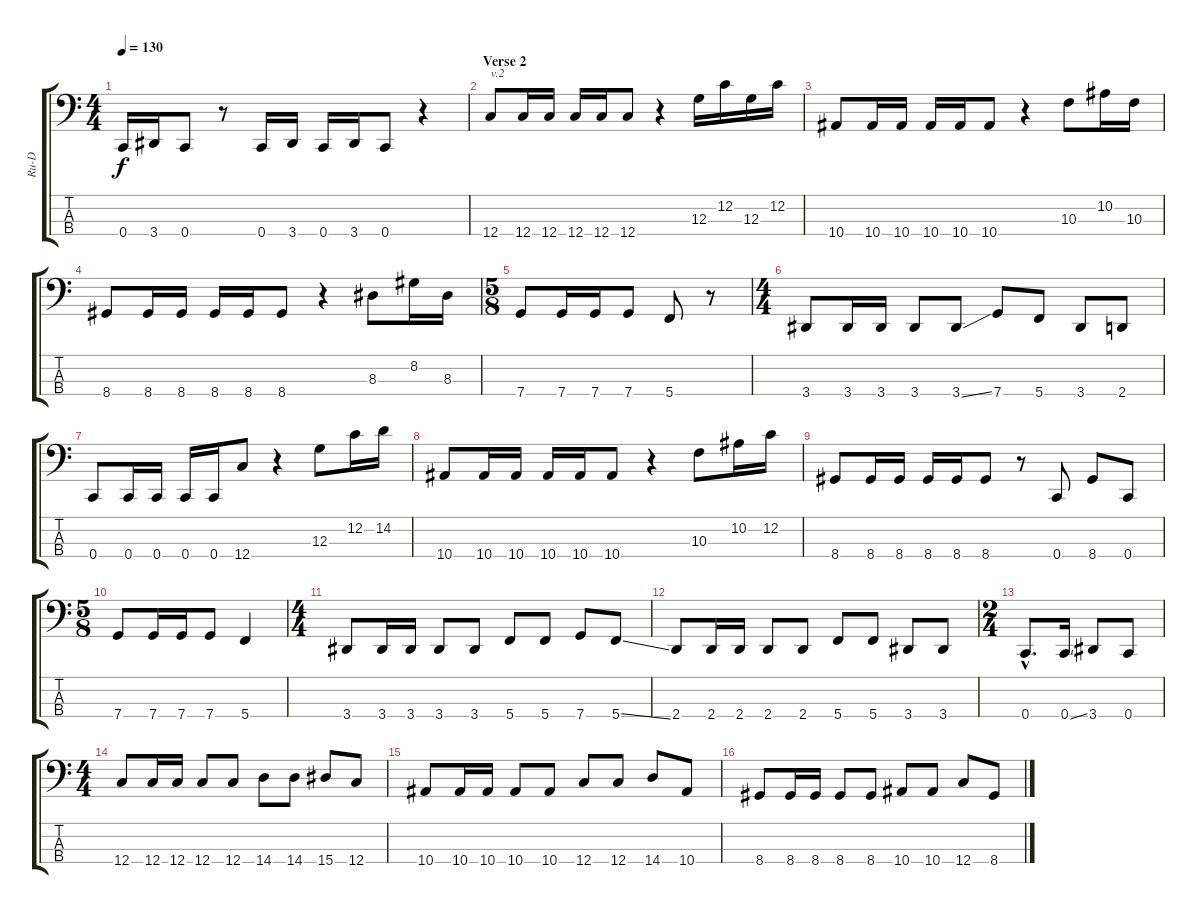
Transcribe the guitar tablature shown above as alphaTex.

\track ("Ru-D" "Ru-D") {instrument slapbass1}
\staff {score tabs}
\tuning (F2 C2 G1 C1) {hide}
\ts (4 4)
\tempo 130
\clef f4
\ks c
0.4.16{dy f} 3.4.16 0.4.8 r.8 0.4.16 3.4.16 0.4.16 3.4.16 0.4.8 r.4 |
\section ("" "Verse 2")
12.4.8{txt "v.2" instrument electricbassfinger} 12.4.16 12.4.16 12.4.16 12.4.16 12.4.8 r.4 12.3.16 12.2.16 12.3.16 12.2.16 |
10.4.8 10.4.16 10.4.16 10.4.16 10.4.16 10.4.8 r.4 10.3.8 10.2.16 10.3.16 |
8.4.8 8.4.16 8.4.16 8.4.16 8.4.16 8.4.8 r.4 8.3.8 8.2.16 8.3.16 |
\ts (5 8)
7.4.8 7.4.16 7.4.16 7.4.8 5.4.8 r.8 |
\ts (4 4)
3.4.8 3.4.16 3.4.16 3.4.8 3.4{ss}.8 7.4.8 5.4.8 3.4.8 2.4.8 |
0.4.8 0.4.16 0.4.16 0.4.16 0.4.16 12.4.8 r.4 12.3.8 12.2.16 14.2.16 |
10.4.8 10.4.16 10.4.16 10.4.16 10.4.16 10.4.8 r.4 10.3.8 10.2.16 12.2.16 |
8.4.8 8.4.16 8.4.16 8.4.16 8.4.16 8.4.8 r.8 0.4.8 8.4.8 0.4.8 |
\ts (5 8)
7.4.8 7.4.16 7.4.16 7.4.8 5.4.4 |
\ts (4 4)
3.4.8 3.4.16 3.4.16 3.4.8 3.4.8 5.4.8 5.4.8 7.4.8 5.4{ss}.8 |
2.4.8 2.4.16 2.4.16 2.4.8 2.4.8 5.4.8 5.4.8 3.4.8 3.4.8 |
\ts (2 4)
0.4{hac}.8{d} 0.4{ss}.16 3.4.8 0.4.8 |
\ts (4 4)
12.4.8 12.4.16 12.4.16 12.4.8 12.4.8 14.4.8 14.4.8 15.4.8 12.4.8 |
10.4.8 10.4.16 10.4.16 10.4.8 10.4.8 12.4.8 12.4.8 14.4.8 10.4.8 |
8.4.8 8.4.16 8.4.16 8.4.8 8.4.8 10.4.8 10.4.8 12.4.8 8.4.8
